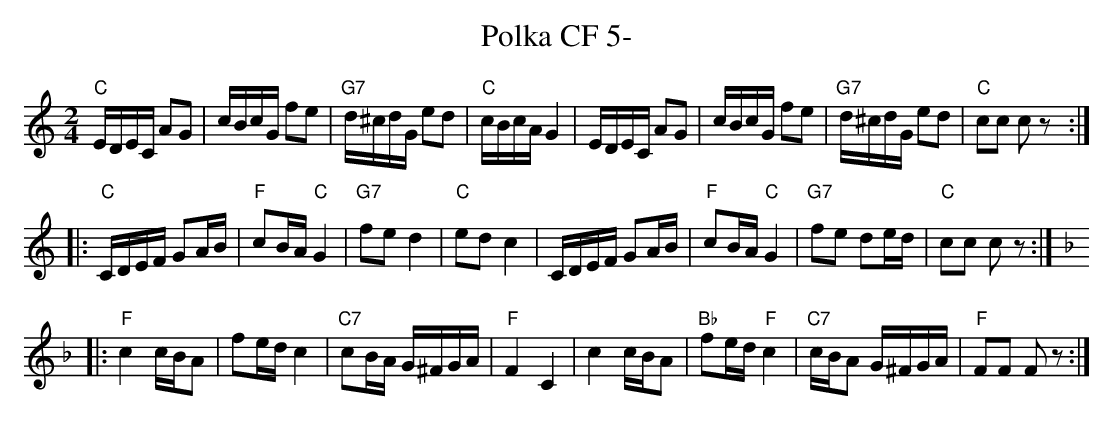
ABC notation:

X:1
T:Polka CF 5-
M:2/4
L:1/16
K:Cmaj
"C"EDEC A2G2 | cBcG f2e2 | "G7"d^cdG e2d2 | "C"cBcA G4 | EDEC A2G2 | cBcG f2e2 | "G7"d^cdG e2d2 | "C"c2c2 c2 z2 ::
"C"CDEF G2AB | "F"c2BA "C"G4 | "G7"f2e2 d4 | "C"e2d2 c4 | CDEF G2AB | "F"c2BA "C"G4 | "G7"f2e2 d2ed | "C"c2c2 c2 z2 :|
[K:Fmaj] |: "F"c4 cBA2 | f2ed c4 | "C7"c2BA G^FGA | "F"F4C4 | c4 cBA2 | "Bb"f2ed "F"c4 | "C7"cBA2 G^FGA | "F"F2F2 F2 z2 :|
